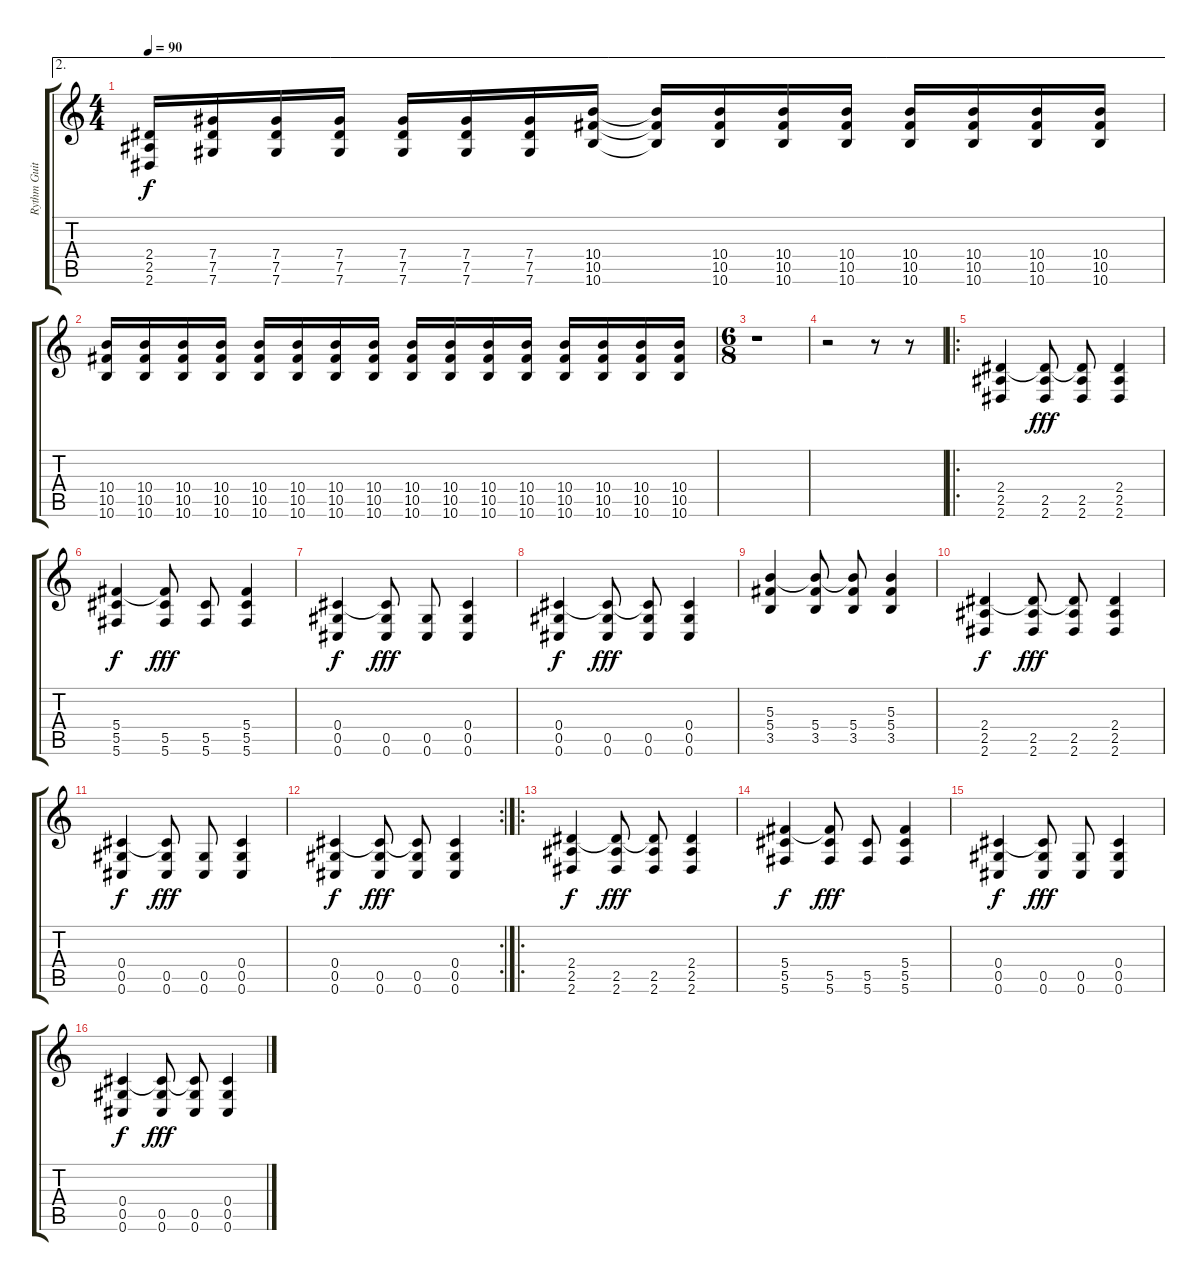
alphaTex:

\track ("Rythm Guitar 2 (left)" "Rythm Guit") {instrument distortionguitar}
\staff {score tabs}
\tuning (Eb4 Bb3 Gb3 Db3 Ab2 Db2) {hide}
\ae 2
\ts (4 4)
\tempo 90
\clef g2
\ks c
(2.4{t} 2.5{t} 2.6{t}).16{dy f} (7.4 7.5 7.6).16 (7.4 7.5 7.6).16 (7.4 7.5 7.6).16 (7.4 7.5 7.6).16 (7.4 7.5 7.6).16 (7.4 7.5 7.6).16 (10.4 10.5 10.6).16 (10.4{t} 10.5{t} 10.6{t}).16 (10.4 10.5 10.6).16 (10.4 10.5 10.6).16 (10.4 10.5 10.6).16 (10.4 10.5 10.6).16 (10.4 10.5 10.6).16 (10.4 10.5 10.6).16 (10.4 10.5 10.6).16 |
(10.4 10.5 10.6).16 (10.4 10.5 10.6).16 (10.4 10.5 10.6).16 (10.4 10.5 10.6).16 (10.4 10.5 10.6).16 (10.4 10.5 10.6).16 (10.4 10.5 10.6).16 (10.4 10.5 10.6).16 (10.4 10.5 10.6).16 (10.4 10.5 10.6).16 (10.4 10.5 10.6).16 (10.4 10.5 10.6).16 (10.4 10.5 10.6).16 (10.4 10.5 10.6).16 (10.4 10.5 10.6).16 (10.4 10.5 10.6).16 |
\ts (6 8)
r.1 |
r.2 r.8 r.8 |
\ro
(2.4 2.5 2.6).4 (2.4{t} 2.5 2.6).8{dy fff} (2.4{t} 2.5 2.6).8 (2.4 2.5 2.6).4 |
(5.4 5.5 5.6).4{dy f} (5.4{t} 5.5 5.6).8{dy fff} (5.5 5.6).8 (5.4 5.5 5.6).4 |
(0.4 0.5 0.6).4{dy f} (0.4{t} 0.5 0.6).8{dy fff} (0.5 0.6).8 (0.4 0.5 0.6).4 |
(0.4 0.5 0.6).4{dy f} (0.4{t} 0.5 0.6).8{dy fff} (0.4{t} 0.5 0.6).8 (0.4 0.5 0.6).4 |
(5.3 5.4 3.5).4 (5.3{t} 5.4 3.5).8 (5.3{t} 5.4 3.5).8 (5.3 5.4 3.5).4 |
(2.4 2.5 2.6).4{dy f} (2.4{t} 2.5 2.6).8{dy fff} (2.4{t} 2.5 2.6).8 (2.4 2.5 2.6).4 |
(0.4 0.5 0.6).4{dy f} (0.4{t} 0.5 0.6).8{dy fff} (0.5 0.6).8 (0.4 0.5 0.6).4 |
\rc 2
(0.4 0.5 0.6).4{dy f} (0.4{t} 0.5 0.6).8{dy fff} (0.4{t} 0.5 0.6).8 (0.4 0.5 0.6).4 |
\ro
(2.4 2.5 2.6).4{dy f} (2.4{t} 2.5 2.6).8{dy fff} (2.4{t} 2.5 2.6).8 (2.4 2.5 2.6).4 |
(5.4 5.5 5.6).4{dy f} (5.4{t} 5.5 5.6).8{dy fff} (5.5 5.6).8 (5.4 5.5 5.6).4 |
(0.4 0.5 0.6).4{dy f} (0.4{t} 0.5 0.6).8{dy fff} (0.5 0.6).8 (0.4 0.5 0.6).4 |
(0.4 0.5 0.6).4{dy f} (0.4{t} 0.5 0.6).8{dy fff} (0.4{t} 0.5 0.6).8 (0.4 0.5 0.6).4
